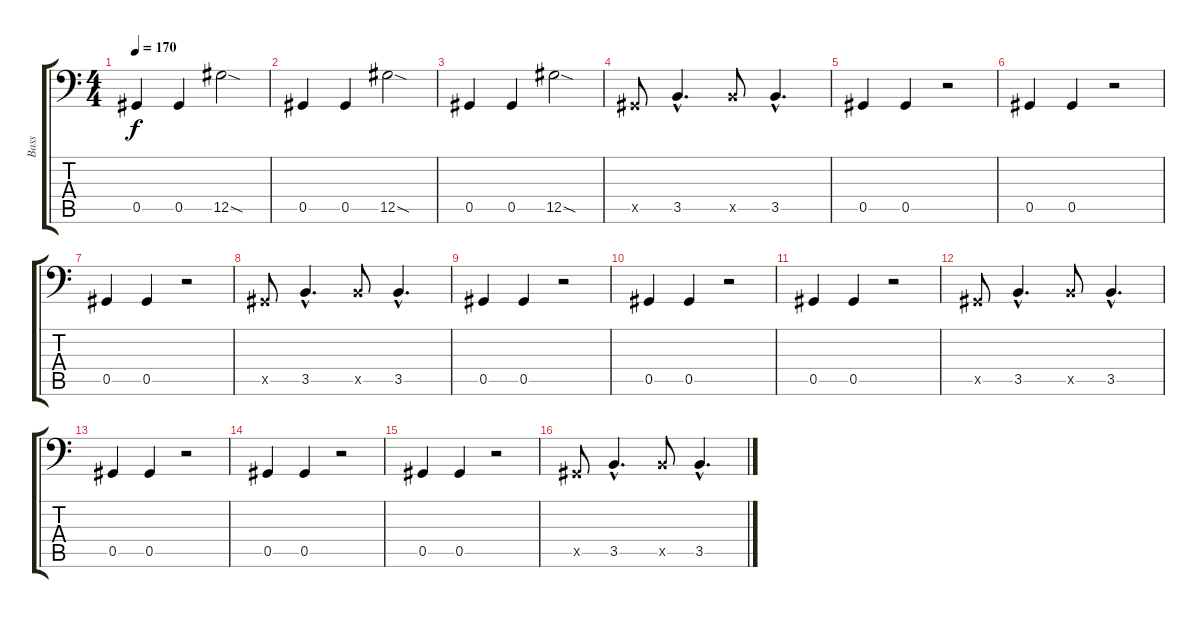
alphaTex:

\track ("Bass" "Bass") {instrument electricbassfinger}
\staff {score tabs}
\tuning (Eb3 Bb2 Gb2 Db2 Ab1 Eb1) {hide}
\ts (4 4)
\tempo 170
\clef f4
\ks c
0.5.4{dy f} 0.5.4 12.5{sod}.2 |
0.5.4 0.5.4 12.5{sod}.2 |
0.5.4 0.5.4 12.5{sod}.2 |
0.5{x}.8 3.5{hac}.4{d} 3.5{x}.8 3.5{hac}.4{d} |
0.5.4 0.5.4 r.2 |
0.5.4 0.5.4 r.2 |
0.5.4 0.5.4 r.2 |
0.5{x}.8 3.5{hac}.4{d} 3.5{x}.8 3.5{hac}.4{d} |
0.5.4 0.5.4 r.2 |
0.5.4 0.5.4 r.2 |
0.5.4 0.5.4 r.2 |
0.5{x}.8 3.5{hac}.4{d} 3.5{x}.8 3.5{hac}.4{d} |
0.5.4 0.5.4 r.2 |
0.5.4 0.5.4 r.2 |
0.5.4 0.5.4 r.2 |
0.5{x}.8 3.5{hac}.4{d} 3.5{x}.8 3.5{hac}.4{d}
